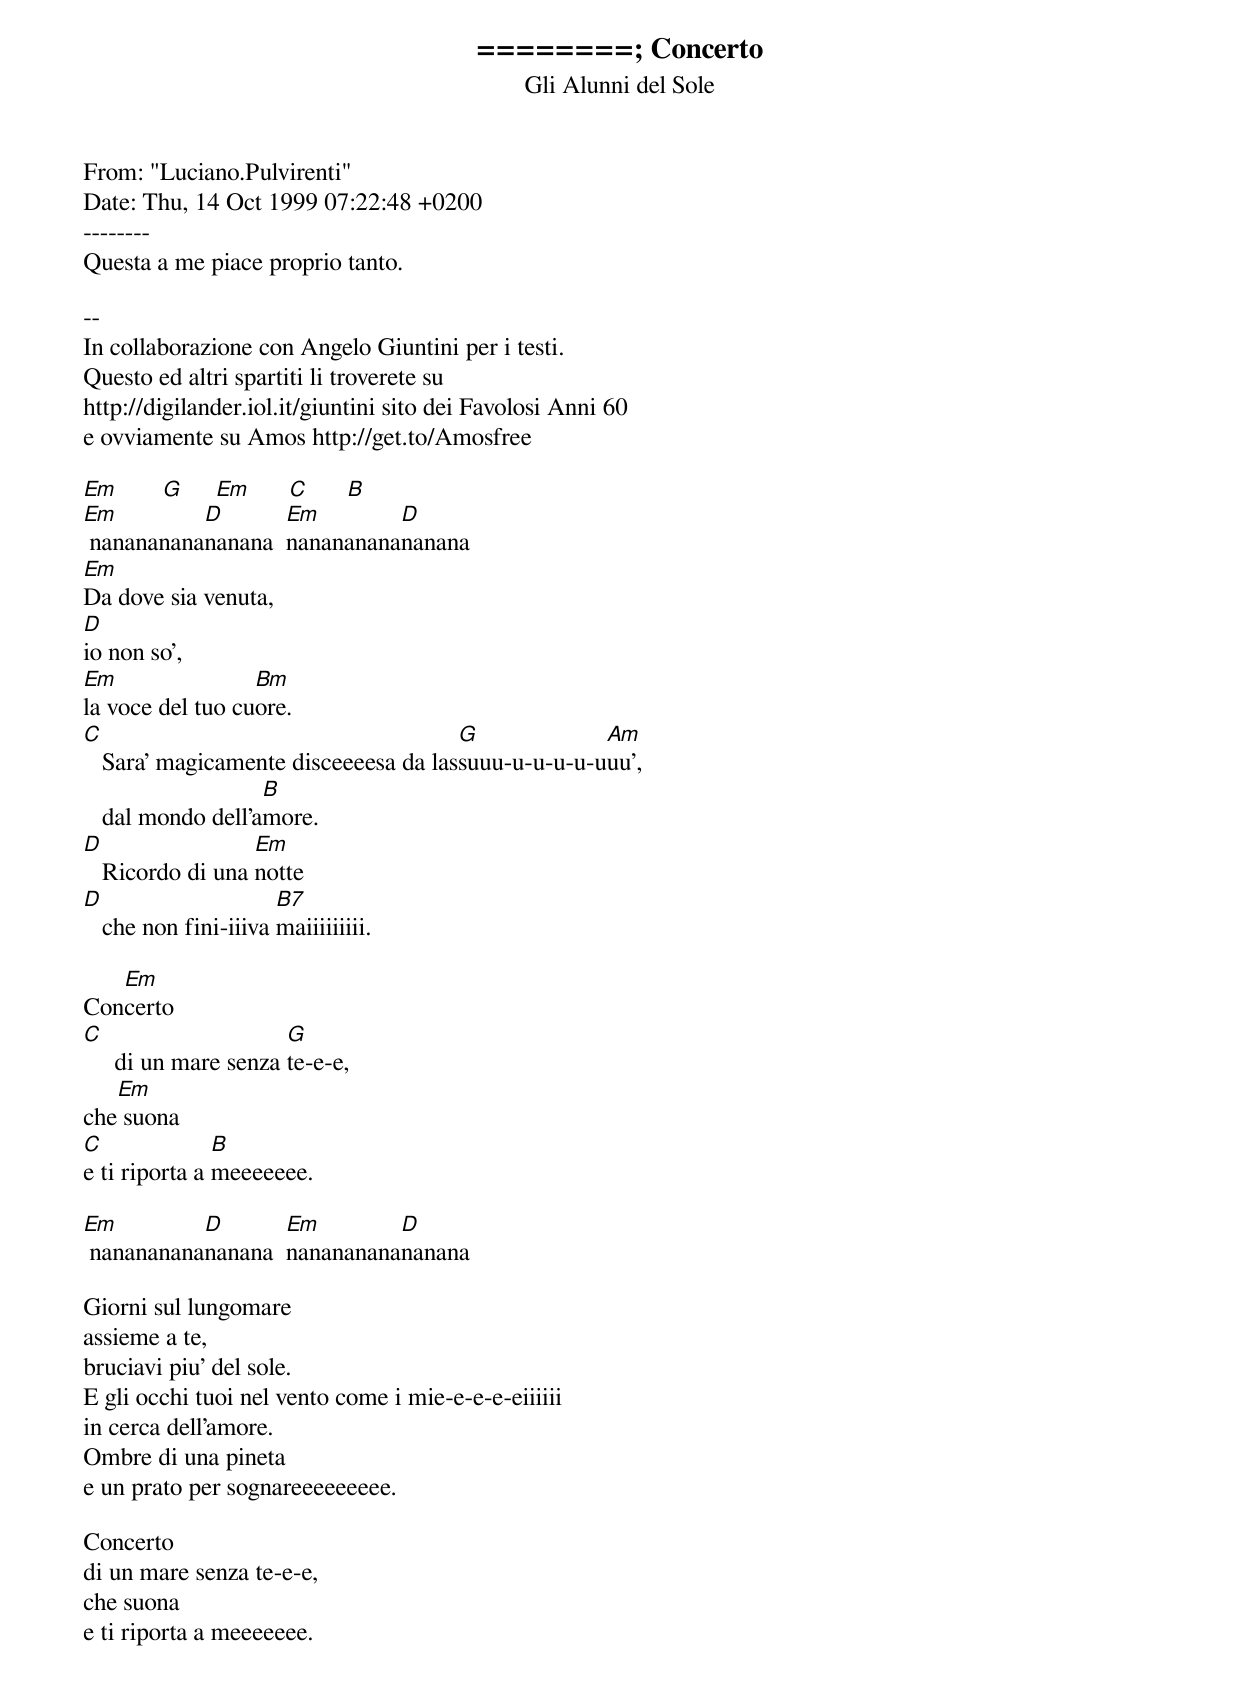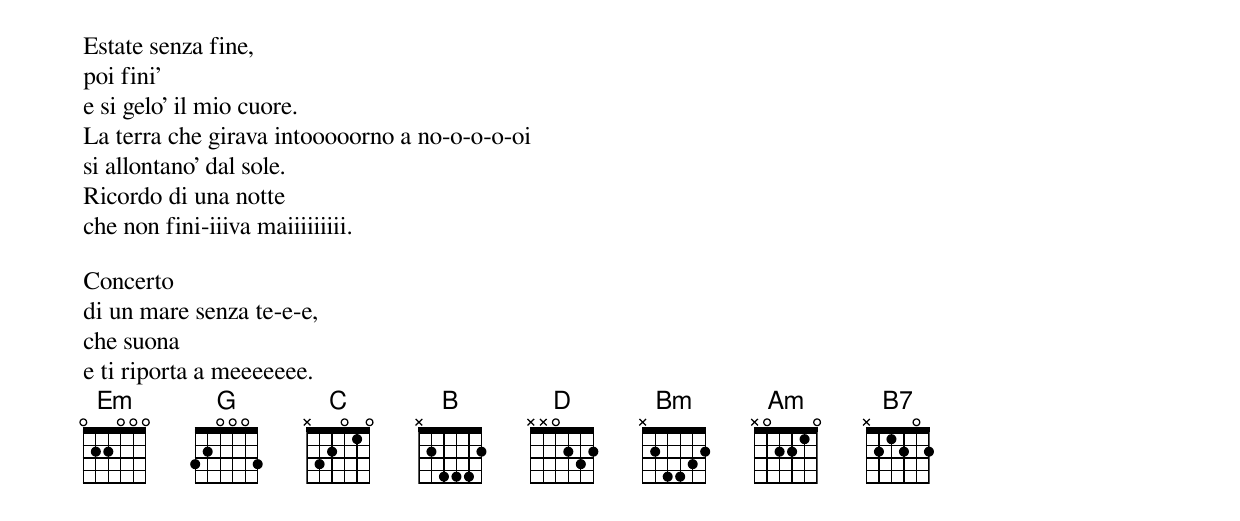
========
From: "Luciano.Pulvirenti" <Luciano.Pulvirenti@ctonline.it>
Date: Thu, 14 Oct 1999 07:22:48 +0200
--------
Questa a me piace proprio tanto.

--
In collaborazione con Angelo Giuntini per i testi.
Questo ed altri spartiti li troverete su
http://digilander.iol.it/giuntini sito dei Favolosi Anni 60
e ovviamente su Amos http://get.to/Amosfree
{t:Concerto}
{st:Gli Alunni del Sole}
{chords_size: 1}
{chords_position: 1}
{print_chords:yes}
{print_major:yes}
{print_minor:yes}
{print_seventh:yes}
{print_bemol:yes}
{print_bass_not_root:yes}
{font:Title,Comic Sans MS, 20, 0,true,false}
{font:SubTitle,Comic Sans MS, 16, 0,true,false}
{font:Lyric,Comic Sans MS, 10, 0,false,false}
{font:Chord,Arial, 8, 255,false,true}
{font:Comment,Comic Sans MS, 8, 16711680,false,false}
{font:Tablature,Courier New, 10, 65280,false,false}
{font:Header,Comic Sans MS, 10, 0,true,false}
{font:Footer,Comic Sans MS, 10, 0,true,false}
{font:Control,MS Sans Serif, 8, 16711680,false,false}
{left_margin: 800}
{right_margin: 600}
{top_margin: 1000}
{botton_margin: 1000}
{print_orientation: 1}

[Em]       [G]     [Em]      [C]      [B]
[Em] nanananana[D]nanana  [Em]nanananana[D]nanana
[Em]Da dove sia venuta,
[D]io non so',
[Em]la voce del tuo cu[Bm]ore.
[C]   Sara' magicamente disceeeesa da las[G]suuu-u-u-u-u-u[Am]uu',
   dal mondo dell'a[B]more.
[D]   Ricordo di una [Em]notte
[D]   che non fini-iiiva [B7]maiiiiiiiii.

Con[Em]certo
[C]     di un mare senza [G]te-e-e,
che[Em] suona
[C]e ti riporta a [B]meeeeeee.

[Em] nanananana[D]nanana  [Em]nanananana[D]nanana

Giorni sul lungomare
assieme a te,
bruciavi piu' del sole.
E gli occhi tuoi nel vento come i mie-e-e-e-eiiiiii
in cerca dell'amore.
Ombre di una pineta
e un prato per sognareeeeeeeee.

Concerto
di un mare senza te-e-e,
che suona
e ti riporta a meeeeeee.

Estate senza fine,
poi fini'
e si gelo' il mio cuore.
La terra che girava intooooorno a no-o-o-o-oi
si allontano' dal sole.
Ricordo di una notte
che non fini-iiiva maiiiiiiiii.

Concerto
di un mare senza te-e-e,
che suona
e ti riporta a meeeeeee.
